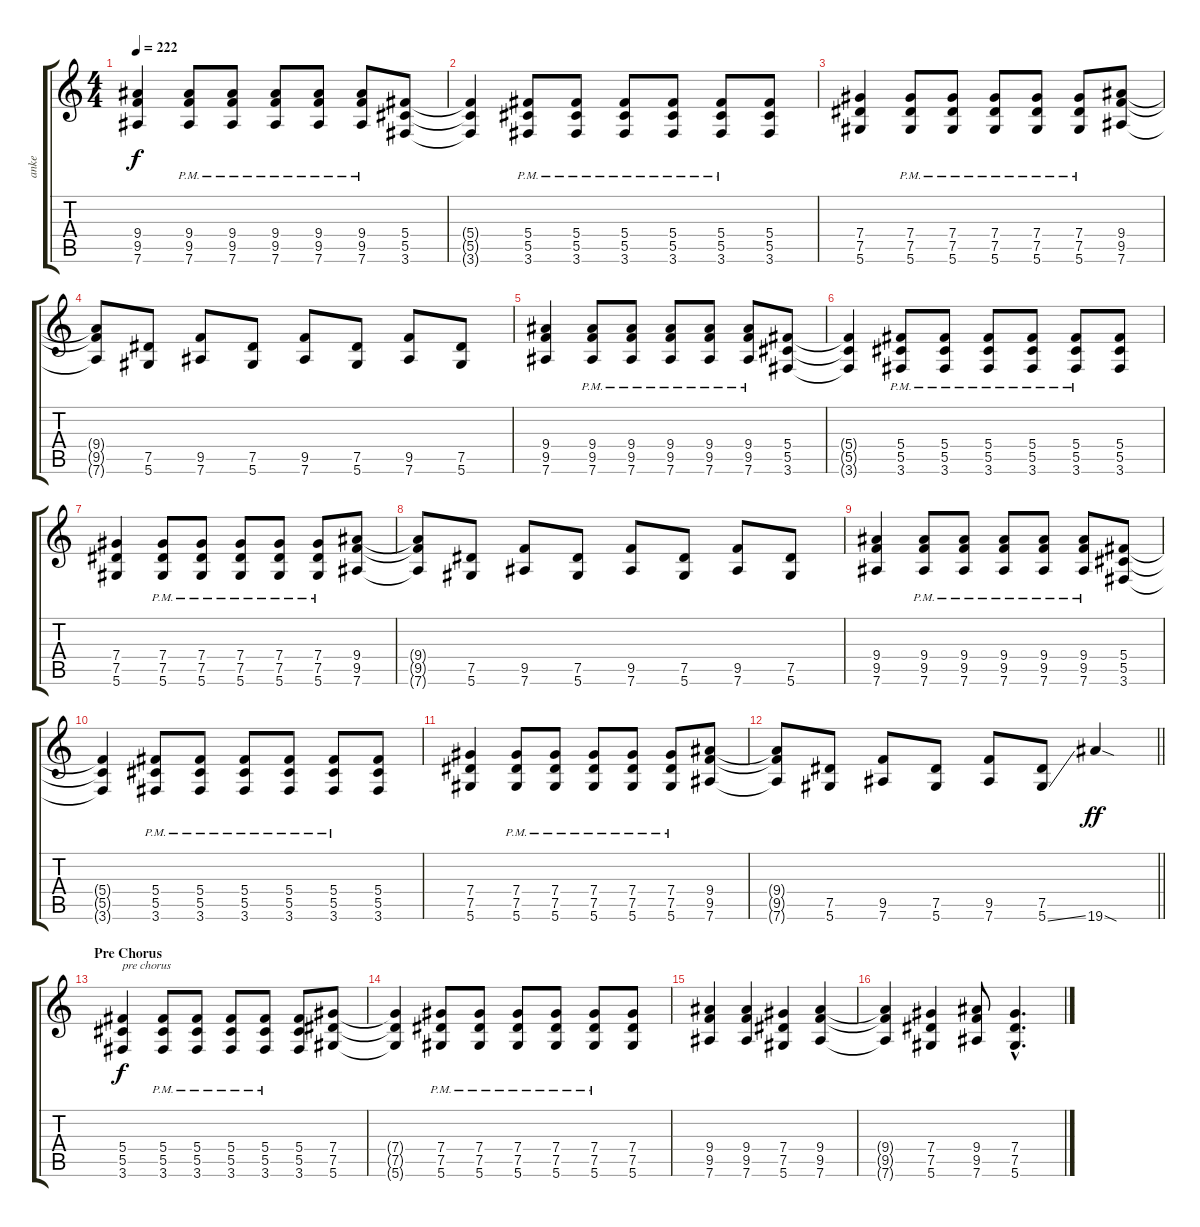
\track ("ankenstein" "anke") {instrument distortionguitar}
\staff {score tabs}
\tuning (Eb4 Bb3 Gb3 Db3 Ab2 Eb2) {hide}
\ts (4 4)
\tempo 222
\clef g2
\ks c
(9.4 9.5 7.6).4{dy f} (9.4{pm} 9.5{pm} 7.6{pm}).8 (9.4{pm} 9.5{pm} 7.6{pm}).8 (9.4{pm} 9.5{pm} 7.6{pm}).8 (9.4{pm} 9.5{pm} 7.6{pm}).8 (9.4{pm} 9.5{pm} 7.6{pm}).8 (5.4 5.5 3.6).8 |
(5.4{t} 5.5{t} 3.6{t}).4 (5.4{pm} 5.5{pm} 3.6{pm}).8 (5.4{pm} 5.5{pm} 3.6{pm}).8 (5.4{pm} 5.5{pm} 3.6{pm}).8 (5.4{pm} 5.5{pm} 3.6{pm}).8 (5.4{pm} 5.5{pm} 3.6{pm}).8 (5.4 5.5 3.6).8 |
(7.4 7.5 5.6).4 (7.4{pm} 7.5{pm} 5.6{pm}).8 (7.4{pm} 7.5{pm} 5.6{pm}).8 (7.4{pm} 7.5{pm} 5.6{pm}).8 (7.4{pm} 7.5{pm} 5.6{pm}).8 (7.4{pm} 7.5{pm} 5.6{pm}).8 (9.4 9.5 7.6).8 |
(9.4{t} 9.5{t} 7.6{t}).8 (7.5 5.6).8 (9.5 7.6).8 (7.5 5.6).8 (9.5 7.6).8 (7.5 5.6).8 (9.5 7.6).8 (7.5 5.6).8 |
(9.4 9.5 7.6).4 (9.4{pm} 9.5{pm} 7.6{pm}).8 (9.4{pm} 9.5{pm} 7.6{pm}).8 (9.4{pm} 9.5{pm} 7.6{pm}).8 (9.4{pm} 9.5{pm} 7.6{pm}).8 (9.4{pm} 9.5{pm} 7.6{pm}).8 (5.4 5.5 3.6).8 |
(5.4{t} 5.5{t} 3.6{t}).4 (5.4{pm} 5.5{pm} 3.6{pm}).8 (5.4{pm} 5.5{pm} 3.6{pm}).8 (5.4{pm} 5.5{pm} 3.6{pm}).8 (5.4{pm} 5.5{pm} 3.6{pm}).8 (5.4{pm} 5.5{pm} 3.6{pm}).8 (5.4 5.5 3.6).8 |
(7.4 7.5 5.6).4 (7.4{pm} 7.5{pm} 5.6{pm}).8 (7.4{pm} 7.5{pm} 5.6{pm}).8 (7.4{pm} 7.5{pm} 5.6{pm}).8 (7.4{pm} 7.5{pm} 5.6{pm}).8 (7.4{pm} 7.5{pm} 5.6{pm}).8 (9.4 9.5 7.6).8 |
(9.4{t} 9.5{t} 7.6{t}).8 (7.5 5.6).8 (9.5 7.6).8 (7.5 5.6).8 (9.5 7.6).8 (7.5 5.6).8 (9.5 7.6).8 (7.5 5.6).8 |
(9.4 9.5 7.6).4 (9.4{pm} 9.5{pm} 7.6{pm}).8 (9.4{pm} 9.5{pm} 7.6{pm}).8 (9.4{pm} 9.5{pm} 7.6{pm}).8 (9.4{pm} 9.5{pm} 7.6{pm}).8 (9.4{pm} 9.5{pm} 7.6{pm}).8 (5.4 5.5 3.6).8 |
(5.4{t} 5.5{t} 3.6{t}).4 (5.4{pm} 5.5{pm} 3.6{pm}).8 (5.4{pm} 5.5{pm} 3.6{pm}).8 (5.4{pm} 5.5{pm} 3.6{pm}).8 (5.4{pm} 5.5{pm} 3.6{pm}).8 (5.4{pm} 5.5{pm} 3.6{pm}).8 (5.4 5.5 3.6).8 |
(7.4 7.5 5.6).4 (7.4{pm} 7.5{pm} 5.6{pm}).8 (7.4{pm} 7.5{pm} 5.6{pm}).8 (7.4{pm} 7.5{pm} 5.6{pm}).8 (7.4{pm} 7.5{pm} 5.6{pm}).8 (7.4{pm} 7.5{pm} 5.6{pm}).8 (9.4 9.5 7.6).8 |
\barLineRight lightlight
(9.4{t} 9.5{t} 7.6{t}).8 (7.5 5.6).8 (9.5 7.6).8 (7.5 5.6).8 (9.5 7.6).8 (7.5 5.6{ss}).8 19.6{sod}.4{dy ff} |
\section ("" "Pre Chorus")
(5.4 5.5 3.6).4{txt "pre chorus" dy f} (5.4{pm} 5.5{pm} 3.6{pm}).8 (5.4{pm} 5.5{pm} 3.6{pm}).8 (5.4{pm} 5.5{pm} 3.6{pm}).8 (5.4{pm} 5.5{pm} 3.6{pm}).8 (5.4 5.5 3.6).8 (7.4 7.5 5.6).8 |
(7.4{t} 7.5{t} 5.6{t}).4 (7.4{pm} 7.5{pm} 5.6{pm}).8 (7.4{pm} 7.5{pm} 5.6{pm}).8 (7.4{pm} 7.5{pm} 5.6{pm}).8 (7.4{pm} 7.5{pm} 5.6{pm}).8 (7.4{pm} 7.5{pm} 5.6{pm}).8 (7.4 7.5 5.6).8 |
(9.4 9.5 7.6).4 (9.4 9.5 7.6).4 (7.4 7.5 5.6).4 (9.4 9.5 7.6).4 |
(9.4{t} 9.5{t} 7.6{t}).4 (7.4 7.5 5.6).4 (9.4 9.5 7.6).8 (7.4{hac} 7.5{hac} 5.6{hac}).4{d}
